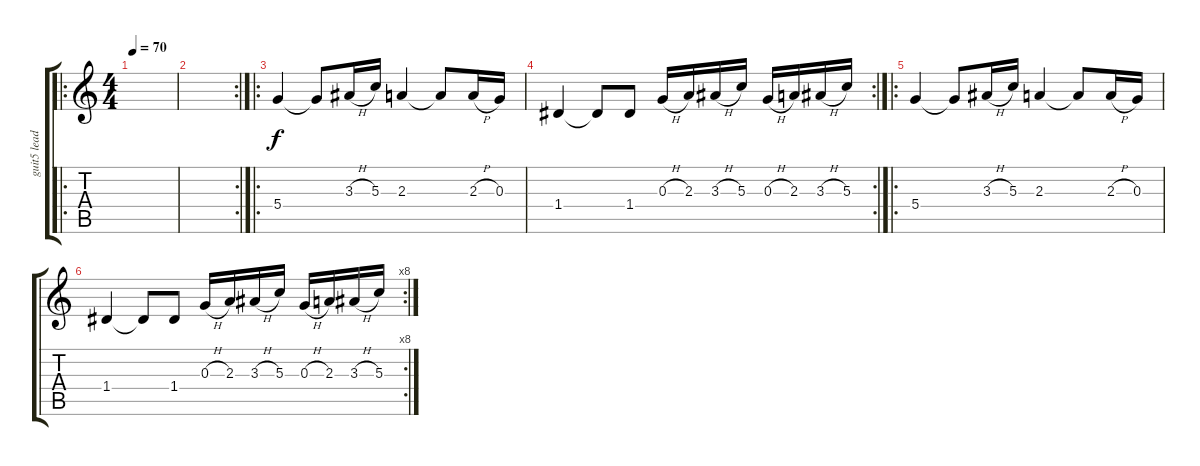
\track ("guit5 lead2" "guit5 lead") {instrument electricguitarclean}
\staff {score tabs}
\tuning (E4 B3 G3 D3 A2 E2) {hide}
\ro
\ts (4 4)
\tempo 70
\clef g2
\ks c
|
\rc 2
|
\ro
5.4.4{instrument distortionguitar} 5.4{t}.8 3.3{h}.16 5.3.16 2.3.4 2.3{t}.8 2.3{h}.16 0.3.16 |
\rc 2
1.4.4 1.4{t}.8 1.4.8 0.3{h}.16 2.3.16 3.3{h}.16 5.3.16 0.3{h}.16 2.3.16 3.3{h}.16 5.3.16 |
\ro
5.4.4 5.4{t}.8 3.3{h}.16 5.3.16 2.3.4 2.3{t}.8 2.3{h}.16 0.3.16 |
\rc 8
1.4.4 1.4{t}.8 1.4.8 0.3{h}.16 2.3.16 3.3{h}.16 5.3.16 0.3{h}.16 2.3.16 3.3{h}.16 5.3.16
